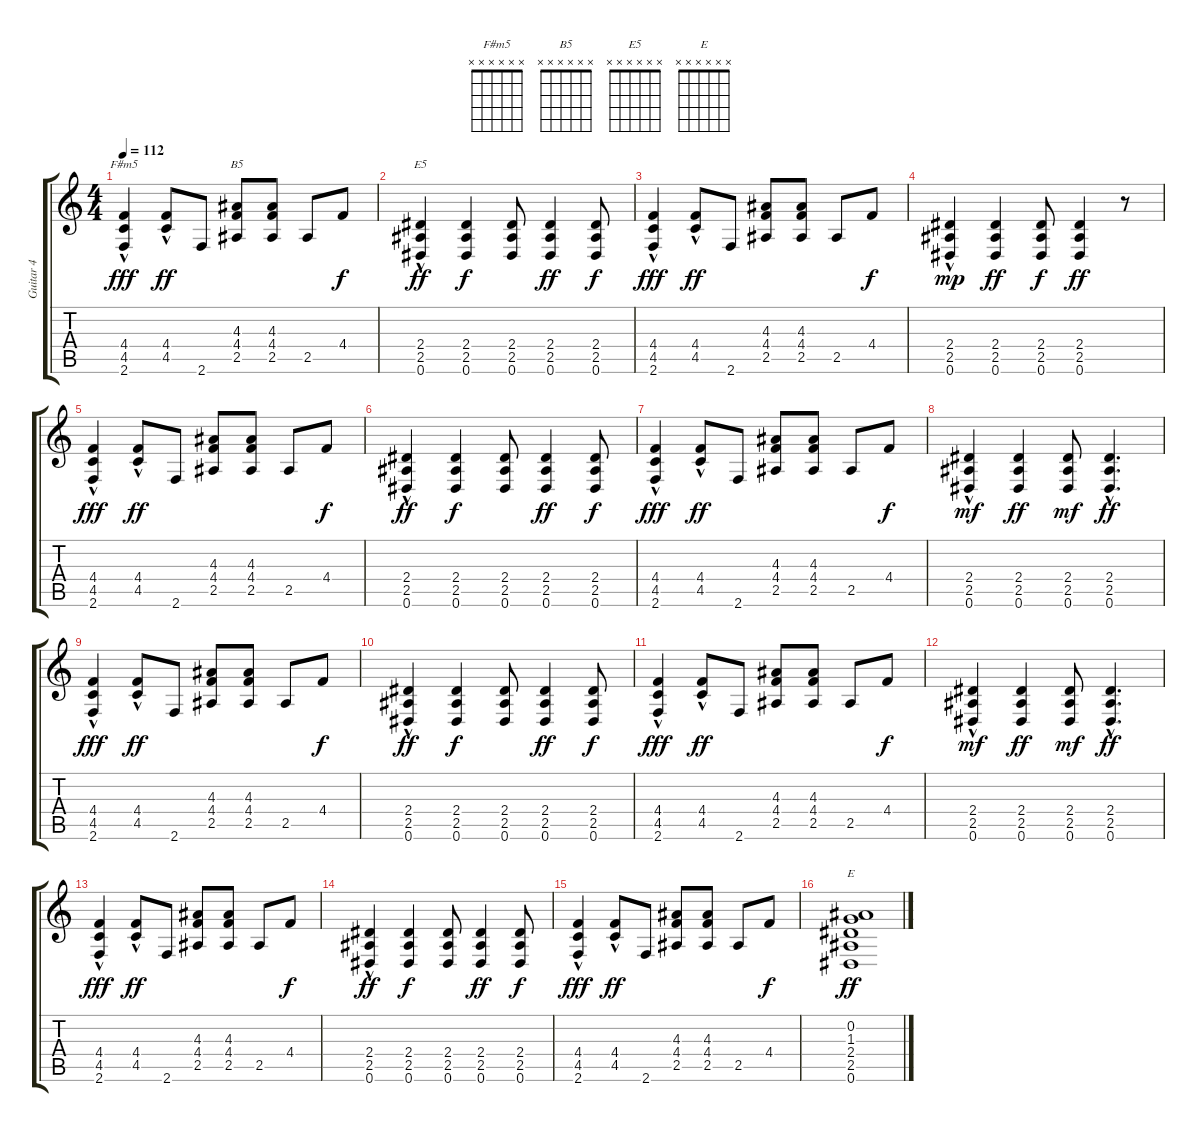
\track ("Guitar 4" "Guitar 4") {instrument distortionguitar}
\staff {score tabs}
\tuning (Eb4 Bb3 Gb3 Db3 Ab2 Eb2) {hide}
\chord ("F#m5" x x x x x x) {firstfret 0}
\chord ("B5" x x x x x x) {firstfret 0}
\chord ("E5" x x x x x x) {firstfret 0}
\chord ("E" x x x x x x) {firstfret 0}
\ts (4 4)
\tempo 112
\clef g2
\ks c
(4.4{hac} 4.5{hac} 2.6).4{ch "F#m5" dy fff} (4.4 4.5{hac}).8{dy ff} 2.6.8 (4.3 4.4 2.5).8{ch "B5"} (4.3 4.4 2.5).8 2.5.8 4.4.8{dy f} |
(2.4{hac} 2.5{hac} 0.6).4{ch "E5" dy ff} (2.4 2.5 0.6).4{dy f} (2.4 2.5 0.6).8 (2.4 2.5 0.6).4{dy ff} (2.4 2.5 0.6).8{dy f} |
(4.4{hac} 4.5{hac} 2.6).4{dy fff} (4.4 4.5{hac}).8{dy ff} 2.6.8 (4.3 4.4 2.5).8 (4.3 4.4 2.5).8 2.5.8 4.4.8{dy f} |
(2.4{hac} 2.5{hac} 0.6).4{dy mp} (2.4 2.5 0.6).4{dy ff} (2.4 2.5 0.6).8{dy f} (2.4 2.5 0.6).4{dy ff} r.8 |
(4.4{hac} 4.5{hac} 2.6).4{dy fff} (4.4 4.5{hac}).8{dy ff} 2.6.8 (4.3 4.4 2.5).8 (4.3 4.4 2.5).8 2.5.8 4.4.8{dy f} |
(2.4{hac} 2.5{hac} 0.6).4{dy ff} (2.4 2.5 0.6).4{dy f} (2.4 2.5 0.6).8 (2.4 2.5 0.6).4{dy ff} (2.4 2.5 0.6).8{dy f} |
(4.4{hac} 4.5{hac} 2.6).4{dy fff} (4.4 4.5{hac}).8{dy ff} 2.6.8 (4.3 4.4 2.5).8 (4.3 4.4 2.5).8 2.5.8 4.4.8{dy f} |
(2.4{hac} 2.5{hac} 0.6).4{dy mf} (2.4 2.5 0.6).4{dy ff} (2.4 2.5 0.6).8{dy mf} (2.4{hac} 2.5{hac} 0.6{hac}).4{d dy ff} |
(4.4{hac} 4.5{hac} 2.6).4{dy fff} (4.4 4.5{hac}).8{dy ff} 2.6.8 (4.3 4.4 2.5).8 (4.3 4.4 2.5).8 2.5.8 4.4.8{dy f} |
(2.4{hac} 2.5{hac} 0.6).4{dy ff} (2.4 2.5 0.6).4{dy f} (2.4 2.5 0.6).8 (2.4 2.5 0.6).4{dy ff} (2.4 2.5 0.6).8{dy f} |
(4.4{hac} 4.5{hac} 2.6).4{dy fff} (4.4 4.5{hac}).8{dy ff} 2.6.8 (4.3 4.4 2.5).8 (4.3 4.4 2.5).8 2.5.8 4.4.8{dy f} |
(2.4{hac} 2.5{hac} 0.6).4{dy mf} (2.4 2.5 0.6).4{dy ff} (2.4 2.5 0.6).8{dy mf} (2.4{hac} 2.5{hac} 0.6{hac}).4{d dy ff} |
(4.4{hac} 4.5{hac} 2.6).4{dy fff} (4.4 4.5{hac}).8{dy ff} 2.6.8 (4.3 4.4 2.5).8 (4.3 4.4 2.5).8 2.5.8 4.4.8{dy f} |
(2.4{hac} 2.5{hac} 0.6).4{dy ff} (2.4 2.5 0.6).4{dy f} (2.4 2.5 0.6).8 (2.4 2.5 0.6).4{dy ff} (2.4 2.5 0.6).8{dy f} |
(4.4{hac} 4.5{hac} 2.6).4{dy fff} (4.4 4.5{hac}).8{dy ff} 2.6.8 (4.3 4.4 2.5).8 (4.3 4.4 2.5).8 2.5.8 4.4.8{dy f} |
(0.2 1.3 2.4 2.5 0.6).1{ch "E" dy ff}
